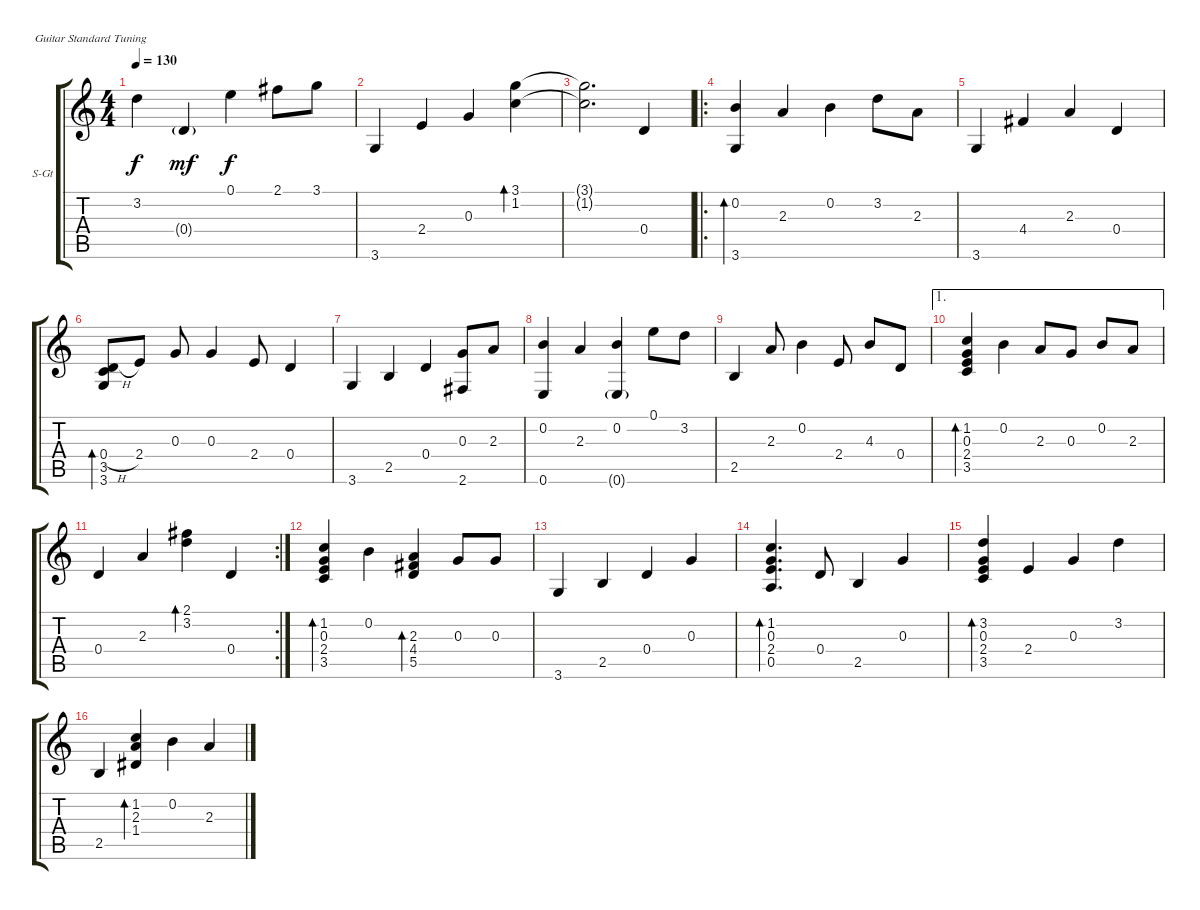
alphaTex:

\bracketExtendMode groupsimilarinstruments
\firstSystemTrackNameOrientation horizontal
\otherSystemsTrackNameOrientation horizontal
\track ("Track 1" "S-Gt") {instrument acousticguitarsteel}
\staff {score tabs}
\tuning (E4 B3 G3 D3 A2 E2)
\ts (4 4)
\tempo 130
\clef g2
\ks c
3.2{t}.4{dy f} 0.4{g}.4{dy mf} 0.1.4{dy f} 2.1.8 3.1.8 |
3.6.4 2.4.4 0.3.4 (3.1 1.2).4{bd 480} |
(3.1{t} 1.2{t}).2{d} 0.4.4 |
\ro
(0.2 3.6).4{bd 480} 2.3.4 0.2.4 3.2.8 2.3.8 |
3.6.4 4.4.4 2.3.4 0.4.4 |
(0.4{h} 3.5 3.6).8{bd 480} 2.4.8 0.3.8 0.3.4 2.4.8 0.4.4 |
3.6.4 2.5.4 0.4.4 (0.3 2.6).8 2.3.8 |
(0.2 0.6).4 2.3.4 (0.2 0.6{g}).4 0.1.8 3.2.8 |
2.5.4 2.3.8 0.2.4 2.4.8 4.3.8 0.4.8 |
\ae 1
(1.2 0.3 2.4 3.5).4{bd 480} 0.2.4 2.3.8 0.3.8 0.2.8 2.3.8 |
\rc 2
0.4.4 2.3.4 (2.1 3.2).4{bd 480} 0.4.4 |
(1.2 0.3 2.4 3.5).4{bd 480} 0.2.4 (2.3 4.4 5.5).4{bd 480} 0.3.8 0.3.8 |
3.6.4 2.5.4 0.4.4 0.3.4 |
(1.2 0.3 2.4 0.5).4{d bd 480} 0.4.8 2.5.4 0.3.4 |
(3.2 0.3 2.4 3.5).4{bd 480} 2.4.4 0.3.4 3.2.4 |
2.5.4 (1.2 2.3 1.4).4{bd 480} 0.2.4 2.3.4
